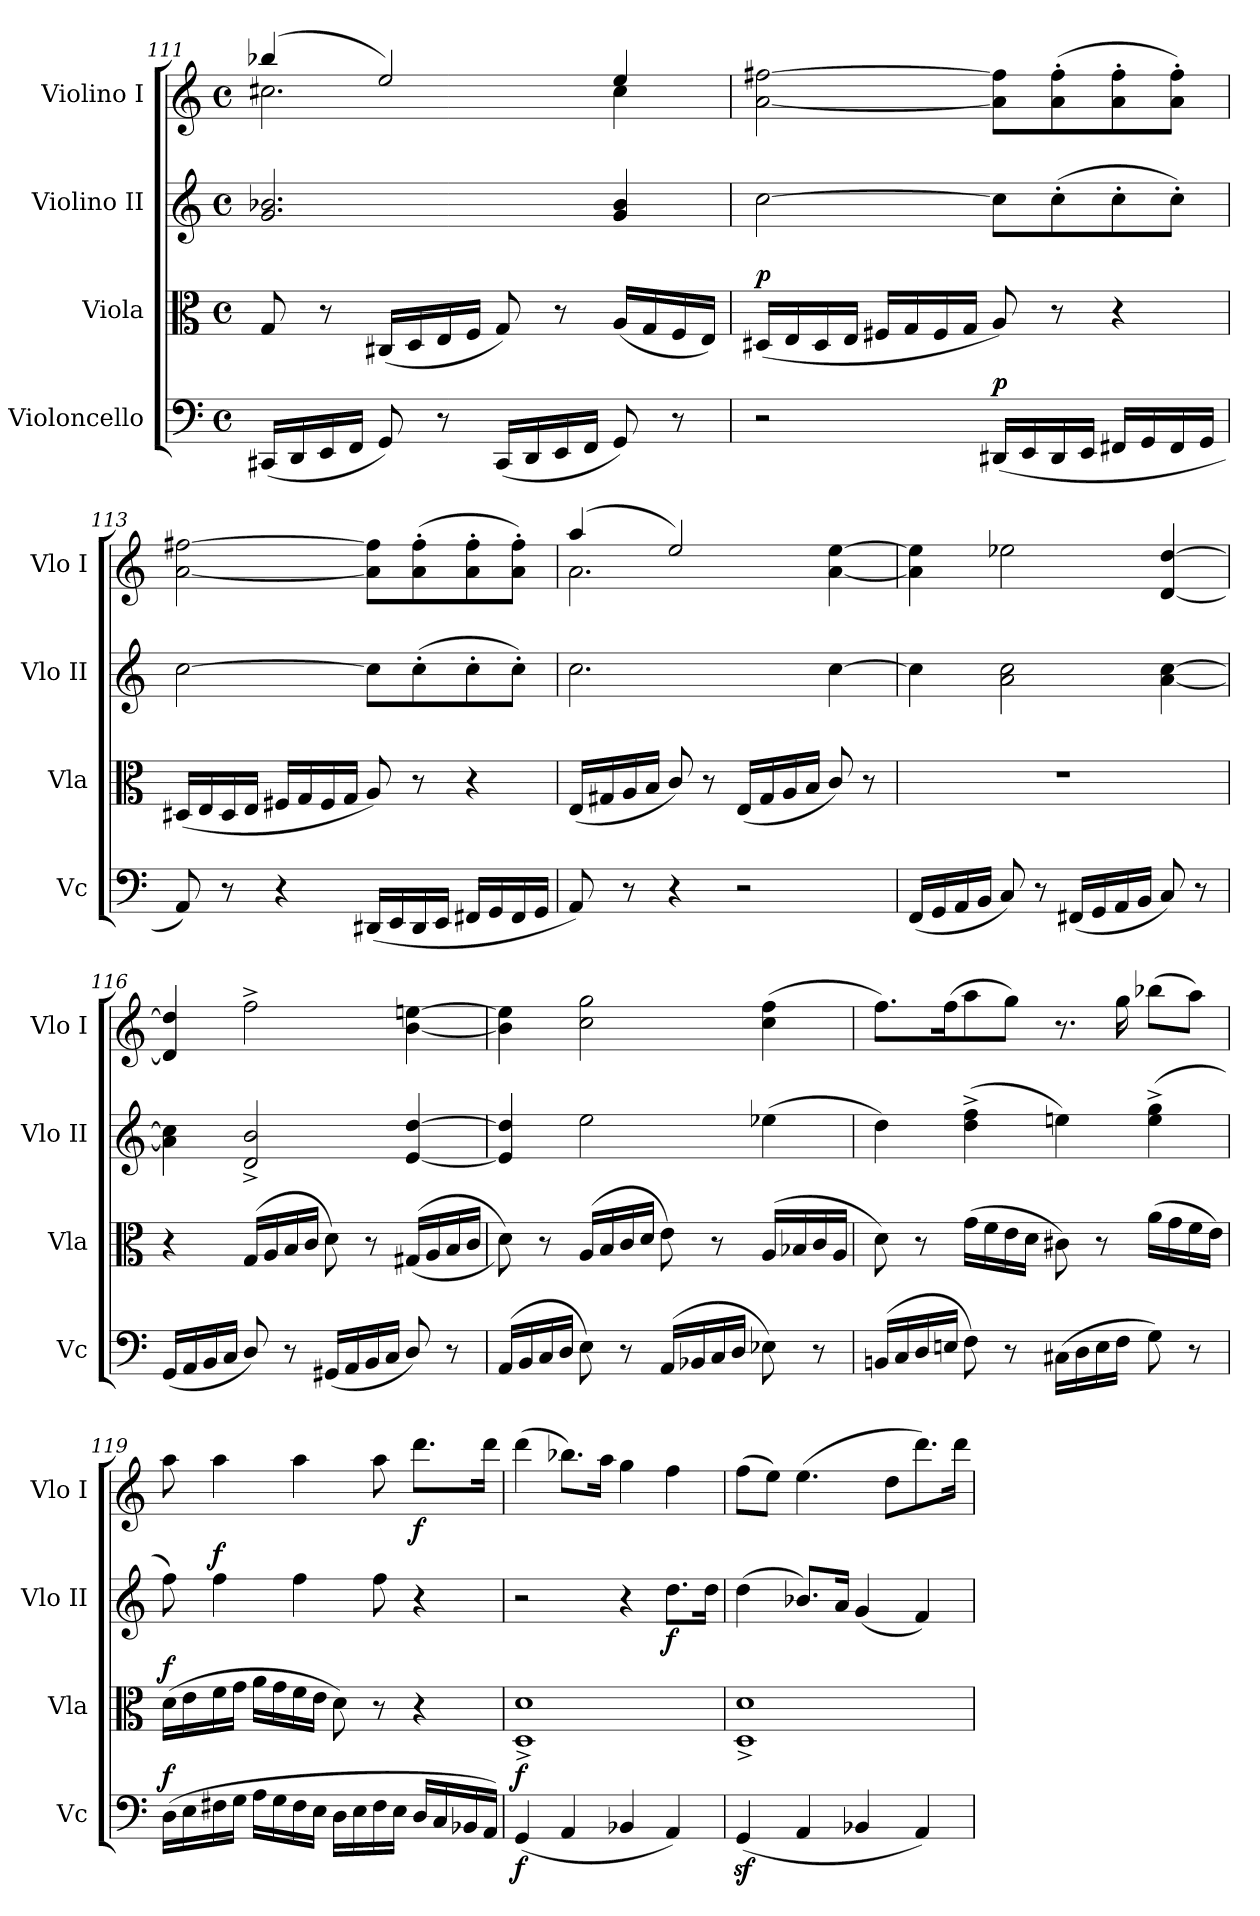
**kern	**dynam	**kern	**dynam	**kern	**dynam	**kern	**dynam
*part4	*part4	*part3	*part3	*part2	*part2	*part1	*part1
*staff4	*staff4	*staff3	*staff3	*staff2	*staff2	*staff1	*staff1
*I"Violoncello	*	*I"Viola	*	*I"Violino II	*	*I"Violino I	*
*I'Vc	*	*I'Vla	*	*I'Vlo II	*	*I'Vlo I	*
*clefF4	*	*clefC3	*	*clefG2	*	*clefG2	*
*k[]	*	*k[]	*	*k[]	*	*k[]	*
*M4/4	*	*M4/4	*	*M4/4	*	*M4/4	*
*met(c)	*	*met(c)	*	*met(c)	*	*met(c)	*
=111	=111	=111	=111	=111	=111	=111	=111
*	*	*	*	*	*	*^	*
(16CC#X/LL	.	8G/	.	2.g/ 2.b-X/	.	(4bb-X/	2.cc#X\	.
16DD/	.	.	.	.	.	.	.	.
16EE/	.	8r	.	.	.	.	.	.
16FF/JJ	.	.	.	.	.	.	.	.
8GG/)	.	(16C#X/LL	.	.	.	2ee/)	.	.
.	.	16D/	.	.	.	.	.	.
8r	.	16E/	.	.	.	.	.	.
.	.	16F/JJ	.	.	.	.	.	.
(16CC#/LL	.	8G/)	.	.	.	.	.	.
16DD/	.	.	.	.	.	.	.	.
16EE/	.	8r	.	.	.	.	.	.
16FF/JJ	.	.	.	.	.	.	.	.
8GG/)	.	(16A/LL	.	4g/ 4b-/	.	4ee/	4cc#\	.
.	.	16G/	.	.	.	.	.	.
8r	.	16F/	.	.	.	.	.	.
.	.	16E/JJ)	.	.	.	.	.	.
*	*	*	*	*	*	*v	*v	*
=112	=112	=112	=112	=112	=112	=112	=112
!	!	!	!LO:DY:a	!	!	!	!
2r	.	(16D#X/LL	p	[2cc\	.	[2a\ [2ff#X\	.
.	.	16E/	.	.	.	.	.
.	.	16D#/	.	.	.	.	.
.	.	16E/JJ	.	.	.	.	.
.	.	16F#X/LL	.	.	.	.	.
.	.	16G/	.	.	.	.	.
.	.	16F#/	.	.	.	.	.
.	.	16G/JJ	.	.	.	.	.
!	!LO:DY:a	!	!	!	!	!	!
(16DD#X/LL	p	8A/)	.	8cc\L]	.	8a\] 8ff#\]L	.
16EE/	.	.	.	.	.	.	.
16DD#/	.	8r	.	(8cc'\	.	(8a\' 8ff#\'	.
16EE/JJ	.	.	.	.	.	.	.
16FF#X/LL	.	4r	.	8cc'\	.	8a\' 8ff#\'	.
16GG/	.	.	.	.	.	.	.
16FF#/	.	.	.	8cc'\J)	.	8a\' 8ff#\'J)	.
16GG/JJ	.	.	.	.	.	.	.
=113	=113	=113	=113	=113	=113	=113	=113
8AA/)	.	(16D#X/LL	.	[2cc\	.	[2a\ [2ff#X\	.
.	.	16E/	.	.	.	.	.
8r	.	16D#/	.	.	.	.	.
.	.	16E/JJ	.	.	.	.	.
4r	.	16F#X/LL	.	.	.	.	.
.	.	16G/	.	.	.	.	.
.	.	16F#/	.	.	.	.	.
.	.	16G/JJ	.	.	.	.	.
(16DD#X/LL	.	8A/)	.	8cc\L]	.	8a\] 8ff#\]L	.
16EE/	.	.	.	.	.	.	.
16DD#/	.	8r	.	(8cc'\	.	(8a\' 8ff#\'	.
16EE/JJ	.	.	.	.	.	.	.
16FF#X/LL	.	4r	.	8cc'\	.	8a\' 8ff#\'	.
16GG/	.	.	.	.	.	.	.
16FF#/	.	.	.	8cc'\J)	.	8a\' 8ff#\'J)	.
16GG/JJ	.	.	.	.	.	.	.
!!LO:LB:g=z
=114	=114	=114	=114	=114	=114	=114	=114
*	*	*	*	*	*	*^	*
8AA/)	.	(16E/LL	.	2.cc\	.	(4aa/	2.a\	.
.	.	16G#X/	.	.	.	.	.	.
8r	.	16A/	.	.	.	.	.	.
.	.	16B/JJ	.	.	.	.	.	.
4r	.	8c/)	.	.	.	2ee/)	.	.
.	.	8r	.	.	.	.	.	.
2r	.	(16E/LL	.	.	.	.	.	.
.	.	16G#/	.	.	.	.	.	.
.	.	16A/	.	.	.	.	.	.
.	.	16B/JJ	.	.	.	.	.	.
.	.	8c/)	.	[4cc\	.	[4a\ [4ee\	4ryy	.
.	.	8r	.	.	.	.	.	.
*	*	*	*	*	*	*v	*v	*
=115	=115	=115	=115	=115	=115	=115	=115
(16FF/LL	.	1r	.	4cc\]	.	4a\] 4ee\]	.
16GG/	.	.	.	.	.	.	.
16AA/	.	.	.	.	.	.	.
16BB/JJ	.	.	.	.	.	.	.
8C/)	.	.	.	2a\ 2cc\	.	2ee-X\	.
8r	.	.	.	.	.	.	.
(16FF#X/LL	.	.	.	.	.	.	.
16GG/	.	.	.	.	.	.	.
16AA/	.	.	.	.	.	.	.
16BB/JJ	.	.	.	.	.	.	.
8C/)	.	.	.	[4a\ [4cc\	.	[4d/ [4dd/	.
8r	.	.	.	.	.	.	.
=116	=116	=116	=116	=116	=116	=116	=116
(16GG/LL	.	4r	.	4a\] 4cc\]	.	4d/] 4dd/]	.
16AA/	.	.	.	.	.	.	.
16BB/	.	.	.	.	.	.	.
16C/JJ	.	.	.	.	.	.	.
8D/)	.	(16G/LL	.	2d/^ 2b/^	.	2ff^\	.
.	.	16A/	.	.	.	.	.
8r	.	16B/	.	.	.	.	.
.	.	16c/JJ	.	.	.	.	.
(16GG#X/LL	.	8d\)	.	.	.	.	.
16AA/	.	.	.	.	.	.	.
16BB/	.	8r	.	.	.	.	.
16C/JJ	.	.	.	.	.	.	.
8D/)	.	((16G#X/LL	.	[4e/ [4dd/	.	[4b\ [4een\	.
.	.	16A/	.	.	.	.	.
8r	.	16B/	.	.	.	.	.
.	.	16c/JJ	.	.	.	.	.
=117	=117	=117	=117	=117	=117	=117	=117
(16AA/LL	.	8d\))	.	4e/] 4dd/]	.	4b\] 4ee\]	.
16BB/	.	.	.	.	.	.	.
16C/	.	8r	.	.	.	.	.
16D/JJ	.	.	.	.	.	.	.
8E\)	.	(16A/LL	.	2ee\	.	2cc\ 2gg\	.
.	.	16B/	.	.	.	.	.
8r	.	16c/	.	.	.	.	.
.	.	16d/JJ	.	.	.	.	.
(16AA/LL	.	8e\)	.	.	.	.	.
16BB-X/	.	.	.	.	.	.	.
16C/	.	8r	.	.	.	.	.
16D/JJ	.	.	.	.	.	.	.
8E-X\)	.	(16A/LL	.	(4ee-X\	.	(4cc\ 4ff\	.
.	.	16B-X/	.	.	.	.	.
8r	.	16c/	.	.	.	.	.
.	.	16A/JJ	.	.	.	.	.
=118	=118	=118	=118	=118	=118	=118	=118
(16BBn/LL	.	8d\)	.	4dd\)	.	8.ff\L)	.
16C/	.	.	.	.	.	.	.
16D/	.	8r	.	.	.	.	.
16En/JJ	.	.	.	.	.	(16ff\K	.
8F\)	.	(16g\LL	.	(4dd\^ 4ff\^	.	8aa\	.
.	.	16f\	.	.	.	.	.
8r	.	16e\	.	.	.	8gg\J)	.
.	.	16d\JJ	.	.	.	.	.
(16C#X\LL	.	8c#X\)	.	4een\)	.	8.r	.
16D\	.	.	.	.	.	.	.
16E\	.	8r	.	.	.	.	.
16F\JJ	.	.	.	.	.	16gg\	.
8G\)	.	(16a\LL	.	(4ee\^ 4gg\^	.	(8bb-X\L	.
.	.	16g\	.	.	.	.	.
8r	.	16f\	.	.	.	8aa\J)	.
.	.	16e\JJ)	.	.	.	.	.
!!LO:LB:g=z
=119	=119	=119	=119	=119	=119	=119	=119
!	!LO:DY:a	!	!LO:DY:a	!	!	!	!
(16D\LL	f	(16d\LL	f	8ff\)	.	8aa\	.
16E\	.	16e\	.	.	.	.	.
!	!	!	!	!	!LO:DY:a	!	!
16F#X\	.	16f\	.	4ff\	f	4aa\	.
16G\JJ	.	16g\JJ	.	.	.	.	.
16A\LL	.	16a\LL	.	.	.	.	.
16G\	.	16g\	.	.	.	.	.
16F#\	.	16f\	.	4ff\	.	4aa\	.
16E\JJ	.	16e\JJ	.	.	.	.	.
16D\LL	.	8d\)	.	.	.	.	.
16E\	.	.	.	.	.	.	.
16F#\	.	8r	.	8ff\	.	8aa\	.
16E\JJ	.	.	.	.	.	.	.
!	!	!	!	!	!	!	!LO:DY:b
16D/LL	.	4r	.	4r	.	8.ddd\L	f
16C/	.	.	.	.	.	.	.
16BB-X/	.	.	.	.	.	.	.
16AA/JJ)	.	.	.	.	.	16ddd\Jk	.
=120	=120	=120	=120	=120	=120	=120	=120
!	!LO:DY:b	!	!LO:DY:b	!	!	!	!
(4GG/	f	1D^ 1d^	f	2r	.	(4ddd\	.
4AA/	.	.	.	.	.	8.bb-X\L)	.
.	.	.	.	.	.	16aa\Jk	.
4BB-X/	.	.	.	4r	.	4gg\	.
!	!	!	!	!	!LO:DY:b	!	!
4AA/)	.	.	.	8.dd\L	f	4ff\	.
.	.	.	.	16dd\Jk	.	.	.
=121	=121	=121	=121	=121	=121	=121	=121
(4GGz</	.	1D^ 1d^	.	(4dd\	.	(8ff\L	.
.	.	.	.	.	.	8ee\J)	.
4AA/	.	.	.	8.b-X/L)	.	(4.ee\	.
.	.	.	.	16a/Jk	.	.	.
4BB-X/	.	.	.	(4g/	.	.	.
.	.	.	.	.	.	8dd\L	.
4AA/)	.	.	.	4f/)	.	8.ddd\)	.
.	.	.	.	.	.	16ddd\Jk	.
=	=	=	=	=	=	=	=
*-	*-	*-	*-	*-	*-	*-	*-
